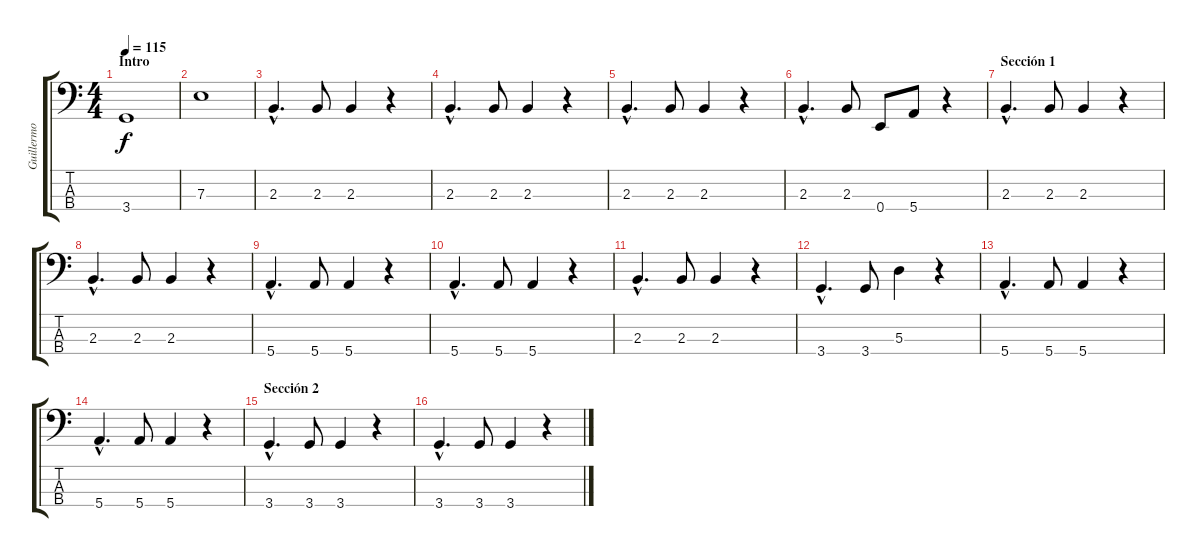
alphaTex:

\track ("Guillermo Sanchez" "Guillermo ") {instrument electricbassfinger}
\staff {score tabs}
\tuning (G2 D2 A1 E1) {hide}
\ts (4 4)
\section ("" "Intro")
\tempo 115
\clef f4
\ks c
3.4.1{dy f instrument electricbassfinger} |
7.3.1 |
2.3{hac}.4{d} 2.3.8 2.3.4 r.4 |
2.3{hac}.4{d} 2.3.8 2.3.4 r.4 |
2.3{hac}.4{d} 2.3.8 2.3.4 r.4 |
2.3{hac}.4{d} 2.3.8 0.4.8 5.4.8 r.4 |
\section ("" "Sección 1")
2.3{hac}.4{d} 2.3.8 2.3.4 r.4 |
2.3{hac}.4{d} 2.3.8 2.3.4 r.4 |
5.4{hac}.4{d} 5.4.8 5.4.4 r.4 |
5.4{hac}.4{d} 5.4.8 5.4.4 r.4 |
2.3{hac}.4{d} 2.3.8 2.3.4 r.4 |
3.4{hac}.4{d} 3.4.8 5.3.4 r.4 |
5.4{hac}.4{d} 5.4.8 5.4.4 r.4 |
5.4{hac}.4{d} 5.4.8 5.4.4 r.4 |
\section ("" "Sección 2")
3.4{hac}.4{d} 3.4.8 3.4.4 r.4 |
3.4{hac}.4{d} 3.4.8 3.4.4 r.4
